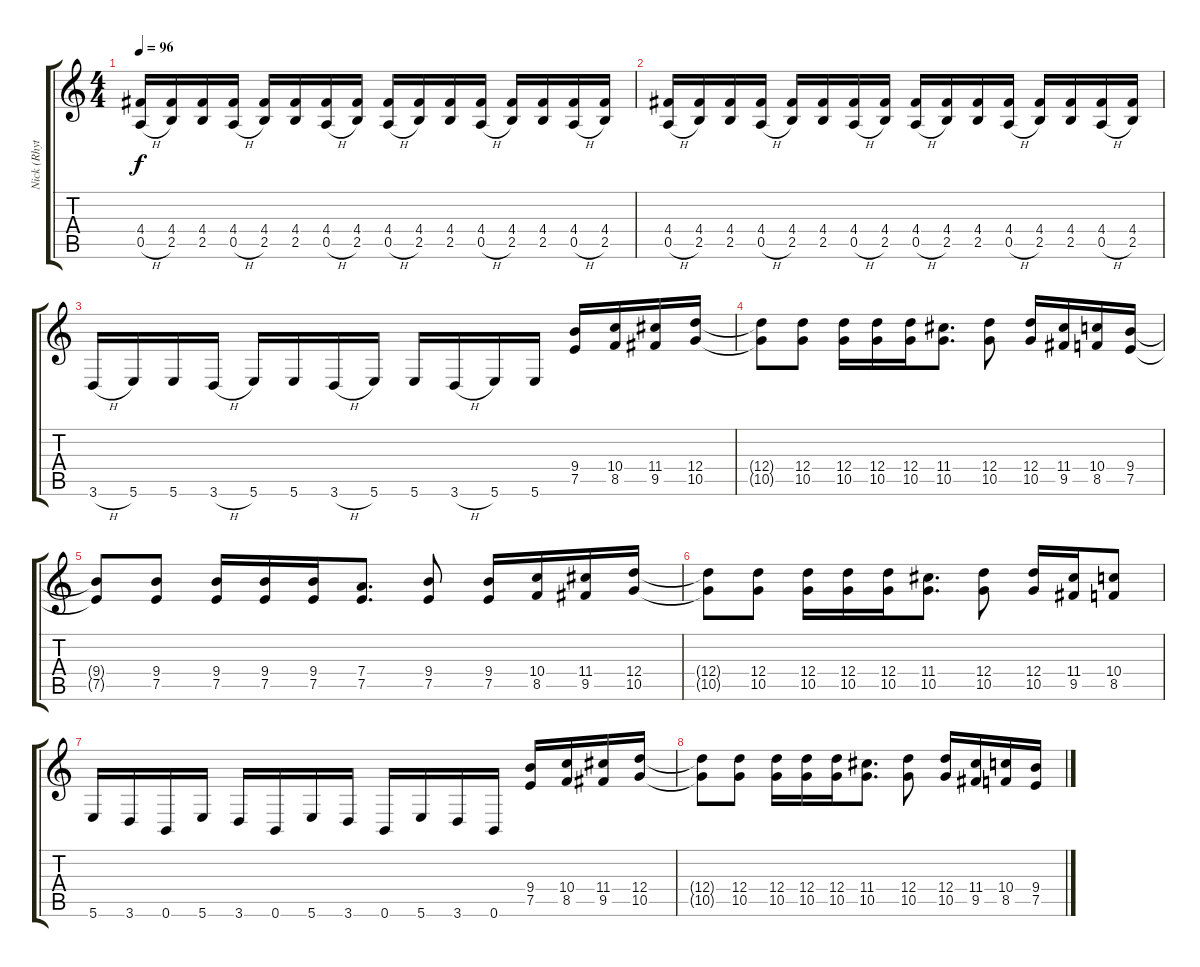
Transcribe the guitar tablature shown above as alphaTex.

\track ("Nick (Rhythm Guitar)" "Nick (Rhyt") {instrument distortionguitar}
\staff {score tabs}
\tuning (E4 B3 G3 D3 A2 B1) {hide}
\ts (4 4)
\tempo 96
\clef g2
\ks c
(4.4 0.5{h}).16{dy f} (4.4 2.5).16 (4.4 2.5).16 (4.4 0.5{h}).16 (4.4 2.5).16 (4.4 2.5).16 (4.4 0.5{h}).16 (4.4 2.5).16 (4.4 0.5{h}).16 (4.4 2.5).16 (4.4 2.5).16 (4.4 0.5{h}).16 (4.4 2.5).16 (4.4 2.5).16 (4.4 0.5{h}).16 (4.4 2.5).16 |
(4.4 0.5{h}).16 (4.4 2.5).16 (4.4 2.5).16 (4.4 0.5{h}).16 (4.4 2.5).16 (4.4 2.5).16 (4.4 0.5{h}).16 (4.4 2.5).16 (4.4 0.5{h}).16 (4.4 2.5).16 (4.4 2.5).16 (4.4 0.5{h}).16 (4.4 2.5).16 (4.4 2.5).16 (4.4 0.5{h}).16 (4.4 2.5).16 |
3.6{h}.16 5.6.16 5.6.16 3.6{h}.16 5.6.16 5.6.16 3.6{h}.16 5.6.16 5.6.16 3.6{h}.16 5.6.16 5.6.16 (9.4 7.5).16 (10.4 8.5).16 (11.4 9.5).16 (12.4 10.5).16 |
(12.4{t} 10.5{t}).8 (12.4 10.5).8 (12.4 10.5).16 (12.4 10.5).16 (12.4 10.5).16 (11.4 10.5).8{d} (12.4 10.5).8 (12.4 10.5).16 (11.4 9.5).16 (10.4 8.5).16 (9.4 7.5).16 |
(9.4{t} 7.5{t}).8 (9.4 7.5).8 (9.4 7.5).16 (9.4 7.5).16 (9.4 7.5).16 (7.4 7.5).8{d} (9.4 7.5).8 (9.4 7.5).16 (10.4 8.5).16 (11.4 9.5).16 (12.4 10.5).16 |
(12.4{t} 10.5{t}).8 (12.4 10.5).8 (12.4 10.5).16 (12.4 10.5).16 (12.4 10.5).16 (11.4 10.5).8{d} (12.4 10.5).8 (12.4 10.5).16 (11.4 9.5).16 (10.4 8.5).8 |
5.6.16 3.6.16 0.6.16 5.6.16 3.6.16 0.6.16 5.6.16 3.6.16 0.6.16 5.6.16 3.6.16 0.6.16 (9.4 7.5).16 (10.4 8.5).16 (11.4 9.5).16 (12.4 10.5).16 |
(12.4{t} 10.5{t}).8 (12.4 10.5).8 (12.4 10.5).16 (12.4 10.5).16 (12.4 10.5).16 (11.4 10.5).8{d} (12.4 10.5).8 (12.4 10.5).16 (11.4 9.5).16 (10.4 8.5).16 (9.4 7.5).16
